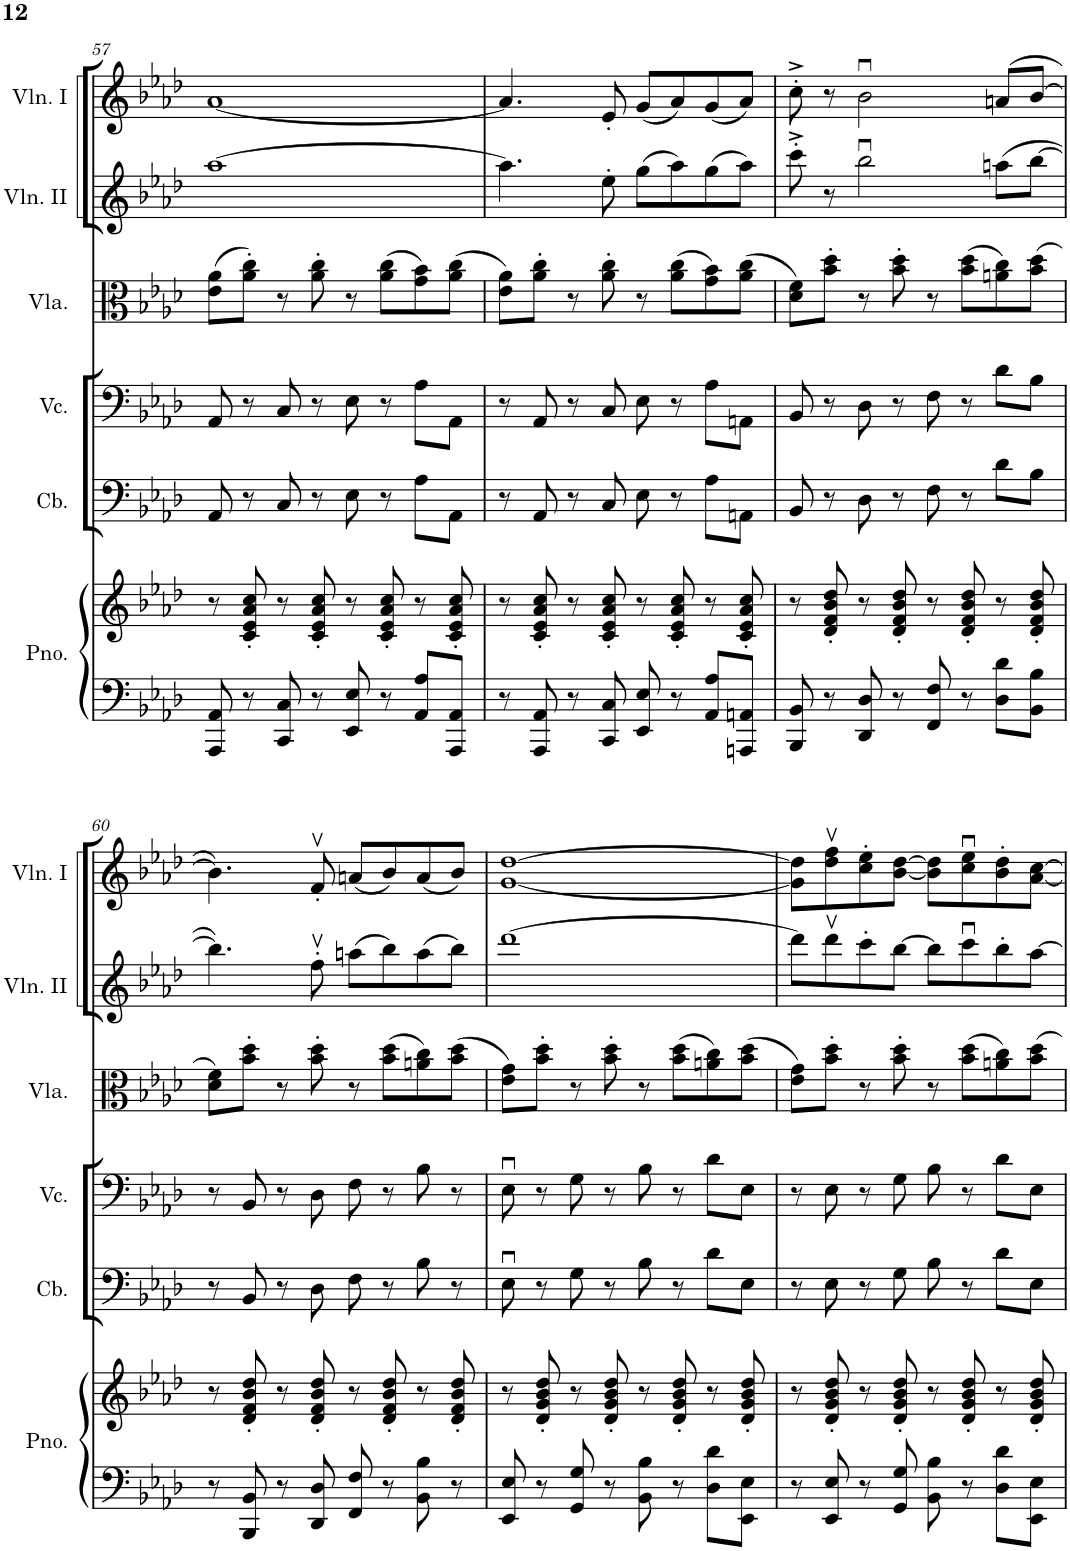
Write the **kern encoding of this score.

**kern	**kern	**kern	**kern	**kern	**kern	**kern	**kern
*part7	*part7	*part6	*part5	*part4	*part3	*part2	*part1
*staff8	*staff7	*staff6	*staff5	*staff4	*staff3	*staff2	*staff1
*I"Piano	*	*I"Contrabass	*I"Violoncello	*I"Viola	*I"Violin II	*I"Violin I	*I"Violin
*I'Pno.	*	*I'Cb.	*I'Vc.	*I'Vla.	*I'Vln. II	*I'Vln. I	*I'Vln.
!!LO:PB:g=z
*clefF4	*clefG2	*clefF4	*clefF4	*clefC3	*clefG2	*clefG2	*clefG2
*	*	*Trd7c12	*	*	*	*	*
*k[b-e-a-d-]	*k[b-e-a-d-]	*k[b-e-a-d-]	*k[b-e-a-d-]	*k[b-e-a-d-]	*k[b-e-a-d-]	*k[b-e-a-d-]	*k[b-e-a-d-]
*M4/4	*M4/4	*M4/4	*M4/4	*M4/4	*M4/4	*M4/4	*M4/4
=57	=57	=57	=57	=57	=57	=57	=57
8AAA-/ 8AA-/	8r	8AA-/	8AA-/	(8e-\ 8a-\L	[1aa-	[1a-	1r
8r	8c/' 8e-/' 8a-/' 8cc/'	8r	8r	8a-\' 8cc\'J)	.	.	.
8CC/ 8C/	8r	8C/	8C/	8r	.	.	.
8r	8c/' 8e-/' 8a-/' 8cc/'	8r	8r	8a-\' 8cc\'	.	.	.
8EE-/ 8E-/	8r	8E-\	8E-\	8r	.	.	.
8r	8c/' 8e-/' 8a-/' 8cc/'	8r	8r	(8a-\ 8cc\L	.	.	.
8AA-/ 8A-/L	8r	8A-\L	8A-\L	8g\ 8b-\)	.	.	.
8AAA-/ 8AA-/J	8c/' 8e-/' 8a-/' 8cc/'	8AA-\J	8AA-\J	(8a-\ 8cc\J	.	.	.
=58	=58	=58	=58	=58	=58	=58	=58
8r	8r	8r	8r	8e-\ 8a-\L)	4.aa-\]	4.a-/]	1r
8AAA-/ 8AA-/	8c/' 8e-/' 8a-/' 8cc/'	8AA-/	8AA-/	8a-\' 8cc\'J	.	.	.
8r	8r	8r	8r	8r	.	.	.
8CC/ 8C/	8c/' 8e-/' 8a-/' 8cc/'	8C/	8C/	8a-\' 8cc\'	8ee-'\	8e-'/	.
8EE-/ 8E-/	8r	8E-\	8E-\	8r	(8gg\L	(8g/L	.
8r	8c/' 8e-/' 8a-/' 8cc/'	8r	8r	(8a-\ 8cc\L	8aa-\)	8a-/)	.
8AA-/ 8A-/L	8r	8A-\L	8A-\L	8g\ 8b-\)	(8gg\	(8g/	.
8AAAn/ 8AAn/J	8c/' 8e-/' 8a-/' 8cc/'	8AAn\J	8AAn\J	(8a-\ 8cc\J	8aa-\J)	8a-/J)	.
=59	=59	=59	=59	=59	=59	=59	=59
8BBB-/ 8BB-/	8r	8BB-/	8BB-/	8d-\ 8f\L)	8ccc'^\	8cc'^\	1r
8r	8d-/' 8f/' 8b-/' 8dd-/'	8r	8r	8b-\' 8dd-\'J	8r	8r	.
8DD-/ 8D-/	8r	8D-\	8D-\	8r	2bb-u\	2b-u\	.
8r	8d-/' 8f/' 8b-/' 8dd-/'	8r	8r	8b-\' 8dd-\'	.	.	.
8FF/ 8F/	8r	8F\	8F\	8r	.	.	.
8r	8d-/' 8f/' 8b-/' 8dd-/'	8r	8r	(8b-\ 8dd-\L	.	.	.
8D-\ 8d-\L	8r	8d-\L	8d-\L	8an\ 8cc\)	(8aan\L	(8an/L	.
8BB-\ 8B-\J	8d-/' 8f/' 8b-/' 8dd-/'	8B-\J	8B-\J	(8b-\ 8dd-\J	[>8bb-\J	[>8b-/J	.
!!LO:LB:g=z
=60	=60	=60	=60	=60	=60	=60	=60
8r	8r	8r	8r	8d-\ 8f\L)	4.bb-\])	4.b-\])	1r
8BBB-/ 8BB-/	8d-/' 8f/' 8b-/' 8dd-/'	8BB-/	8BB-/	8b-\' 8dd-\'J	.	.	.
8r	8r	8r	8r	8r	.	.	.
8DD-/ 8D-/	8d-/' 8f/' 8b-/' 8dd-/'	8D-\	8D-\	8b-\' 8dd-\'	8ffv'\	8fv'/	.
8FF/ 8F/	8r	8F\	8F\	8r	(8aan\L	(8an/L	.
8r	8d-/' 8f/' 8b-/' 8dd-/'	8r	8r	(8b-\ 8dd-\L	8bb-\)	8b-/)	.
8BB-\ 8B-\	8r	8B-\	8B-\	8an\ 8cc\)	(8aa\	(8a/	.
8r	8d-/' 8f/' 8b-/' 8dd-/'	8r	8r	(8b-\ 8dd-\J	8bb-\J)	8b-/J)	.
=61	=61	=61	=61	=61	=61	=61	=61
8EE-/ 8E-/	8r	8E-u\	8E-u\	8e-\ 8g\L)	[1ddd-	[1g [1dd-	1r
8r	8d-/' 8g/' 8b-/' 8dd-/'	8r	8r	8b-\' 8dd-\'J	.	.	.
8GG/ 8G/	8r	8G\	8G\	8r	.	.	.
8r	8d-/' 8g/' 8b-/' 8dd-/'	8r	8r	8b-\' 8dd-\'	.	.	.
8BB-\ 8B-\	8r	8B-\	8B-\	8r	.	.	.
8r	8d-/' 8g/' 8b-/' 8dd-/'	8r	8r	(8b-\ 8dd-\L	.	.	.
8D-\ 8d-\L	8r	8d-\L	8d-\L	8an\ 8cc\)	.	.	.
8EE-\ 8E-\J	8d-/' 8g/' 8b-/' 8dd-/'	8E-\J	8E-\J	(8b-\ 8dd-\J	.	.	.
=62	=62	=62	=62	=62	=62	=62	=62
8r	8r	8r	8r	8e-\ 8g\L)	8ddd-\L]	8g\] 8dd-\]L	1r
8EE-/ 8E-/	8d-/' 8g/' 8b-/' 8dd-/'	8E-\	8E-\	8b-\' 8dd-\'J	8ddd-v\	8dd-\v 8ff\v	.
8r	8r	8r	8r	8r	8ccc'\	8cc\' 8ee-\'	.
8GG/ 8G/	8d-/' 8g/' 8b-/' 8dd-/'	8G\	8G\	8b-\' 8dd-\'	[8bb-\J	[8b-\ [8dd-\J	.
8BB-\ 8B-\	8r	8B-\	8B-\	8r	8bb-\L]	8b-\] 8dd-\]L	.
8r	8d-/' 8g/' 8b-/' 8dd-/'	8r	8r	(8b-\ 8dd-\L	8cccu\	8cc\u 8ee-\u	.
8D-\ 8d-\L	8r	8d-\L	8d-\L	8an\ 8cc\)	8bb-'\	8b-\' 8dd-\'	.
8EE-\ 8E-\J	8d-/' 8g/' 8b-/' 8dd-/'	8E-\J	8E-\J	8b-\ 8dd-\J	[8aa-\J	[8a-\ [8cc\J	.
=	=	=	=	=	=	=	=
*-	*-	*-	*-	*-	*-	*-	*-
